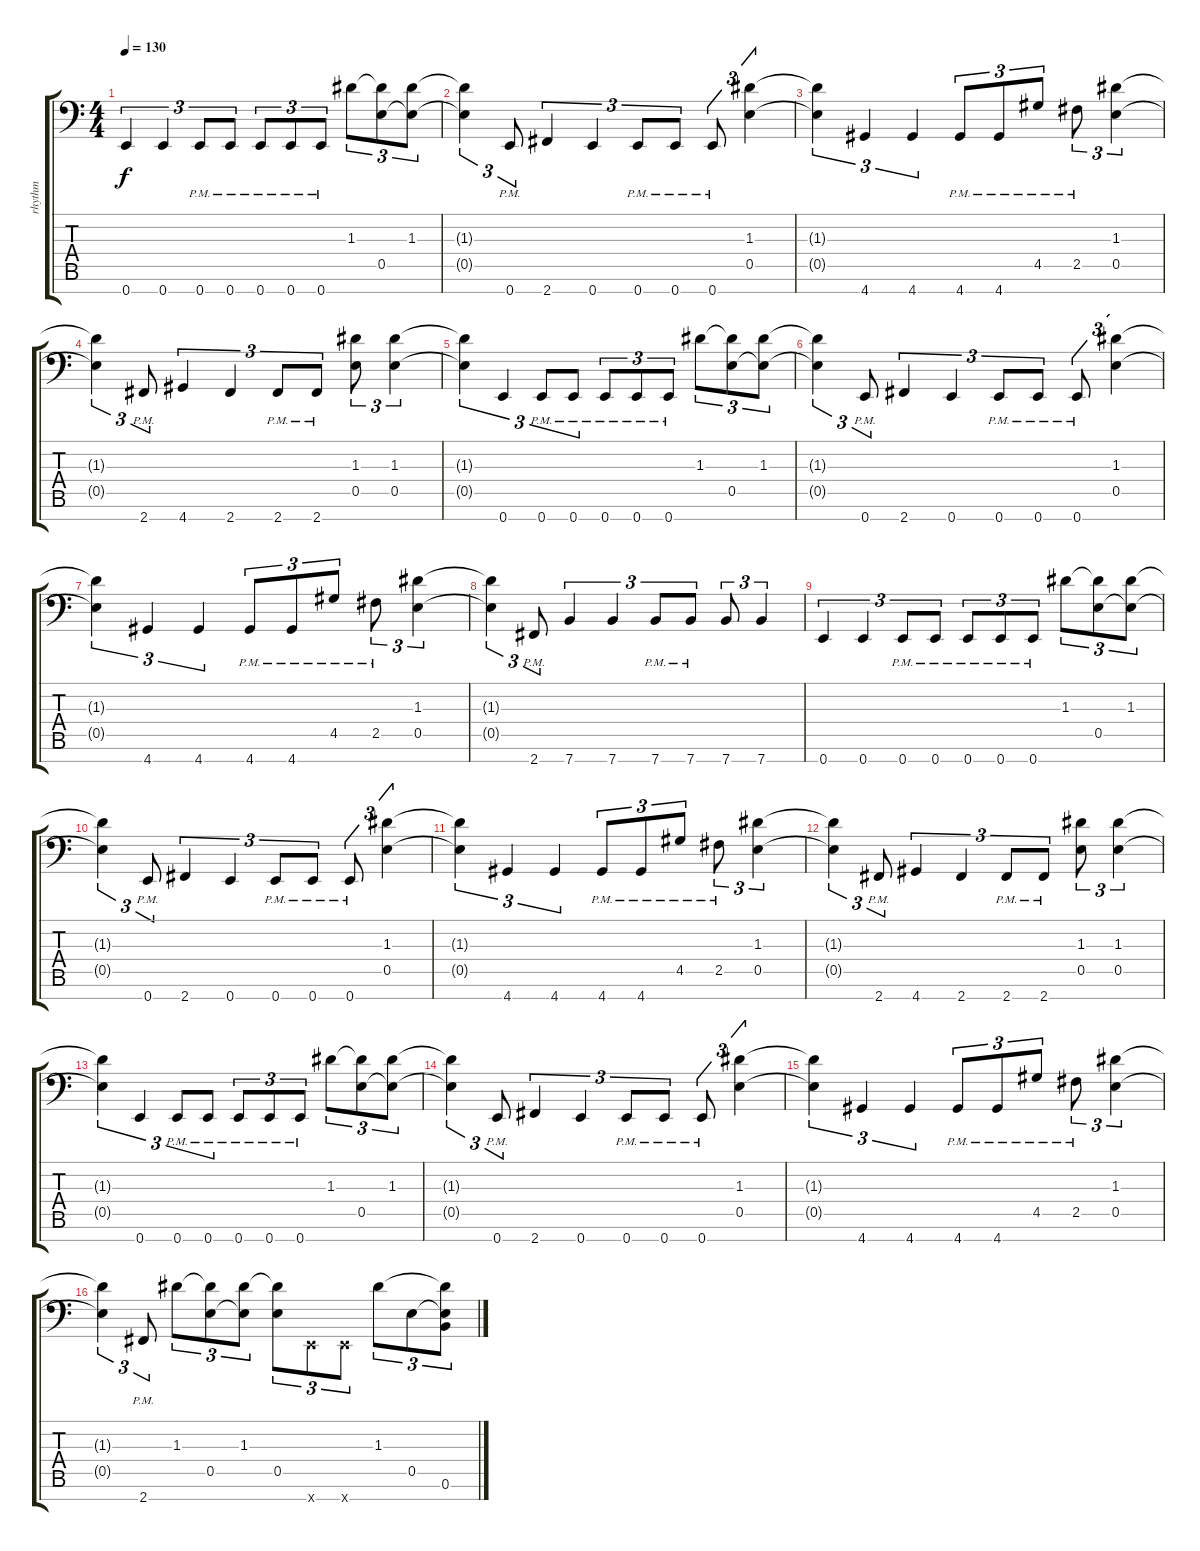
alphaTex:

\track ("rhythm" "rhythm") {instrument distortionguitar}
\staff {score tabs}
\tuning (B3 Gb3 D3 A2 E2 B1 E1) {hide}
\ts (4 4)
\tempo 130
\clef f4
\ks c
0.7.4{tu (3 2) dy f} 0.7.4{tu (3 2)} 0.7{pm}.8{tu (3 2)} 0.7{pm}.8{tu (3 2)} 0.7{pm}.8{tu (3 2)} 0.7{pm}.8{tu (3 2)} 0.7{pm}.8{tu (3 2)} 1.3.8{tu (3 2)} (1.3{t} 0.5).8{tu (3 2)} (1.3 0.5{t}).8{tu (3 2)} |
(1.3{t} 0.5{t}).4{tu (3 2)} 0.7{pm}.8{tu (3 2)} 2.7.4{tu (3 2)} 0.7.4{tu (3 2)} 0.7{pm}.8{tu (3 2)} 0.7{pm}.8{tu (3 2)} 0.7{pm}.8{tu (3 2)} (1.3 0.5).4{tu (3 2)} |
(1.3{t} 0.5{t}).4{tu (3 2)} 4.7.4{tu (3 2)} 4.7.4{tu (3 2)} 4.7{pm}.8{tu (3 2)} 4.7{pm}.8{tu (3 2)} 4.5{pm}.8{tu (3 2)} 2.5{pm}.8{tu (3 2)} (1.3 0.5).4{tu (3 2)} |
(1.3{t} 0.5{t}).4{tu (3 2)} 2.7{pm}.8{tu (3 2)} 4.7.4{tu (3 2)} 2.7.4{tu (3 2)} 2.7{pm}.8{tu (3 2)} 2.7{pm}.8{tu (3 2)} (1.3 0.5).8{tu (3 2)} (1.3 0.5).4{tu (3 2)} |
(1.3{t} 0.5{t}).4{tu (3 2)} 0.7.4{tu (3 2)} 0.7{pm}.8{tu (3 2)} 0.7{pm}.8{tu (3 2)} 0.7{pm}.8{tu (3 2)} 0.7{pm}.8{tu (3 2)} 0.7{pm}.8{tu (3 2)} 1.3.8{tu (3 2)} (1.3{t} 0.5).8{tu (3 2)} (1.3 0.5{t}).8{tu (3 2)} |
(1.3{t} 0.5{t}).4{tu (3 2)} 0.7{pm}.8{tu (3 2)} 2.7.4{tu (3 2)} 0.7.4{tu (3 2)} 0.7{pm}.8{tu (3 2)} 0.7{pm}.8{tu (3 2)} 0.7{pm}.8{tu (3 2)} (1.3 0.5).4{tu (3 2)} |
(1.3{t} 0.5{t}).4{tu (3 2)} 4.7.4{tu (3 2)} 4.7.4{tu (3 2)} 4.7{pm}.8{tu (3 2)} 4.7{pm}.8{tu (3 2)} 4.5{pm}.8{tu (3 2)} 2.5{pm}.8{tu (3 2)} (1.3 0.5).4{tu (3 2)} |
(1.3{t} 0.5{t}).4{tu (3 2)} 2.7{pm}.8{tu (3 2)} 7.7.4{tu (3 2)} 7.7.4{tu (3 2)} 7.7{pm}.8{tu (3 2)} 7.7{pm}.8{tu (3 2)} 7.7.8{tu (3 2)} 7.7.4{tu (3 2)} |
0.7.4{tu (3 2)} 0.7.4{tu (3 2)} 0.7{pm}.8{tu (3 2)} 0.7{pm}.8{tu (3 2)} 0.7{pm}.8{tu (3 2)} 0.7{pm}.8{tu (3 2)} 0.7{pm}.8{tu (3 2)} 1.3.8{tu (3 2)} (1.3{t} 0.5).8{tu (3 2)} (1.3 0.5{t}).8{tu (3 2)} |
(1.3{t} 0.5{t}).4{tu (3 2)} 0.7{pm}.8{tu (3 2)} 2.7.4{tu (3 2)} 0.7.4{tu (3 2)} 0.7{pm}.8{tu (3 2)} 0.7{pm}.8{tu (3 2)} 0.7{pm}.8{tu (3 2)} (1.3 0.5).4{tu (3 2)} |
(1.3{t} 0.5{t}).4{tu (3 2)} 4.7.4{tu (3 2)} 4.7.4{tu (3 2)} 4.7{pm}.8{tu (3 2)} 4.7{pm}.8{tu (3 2)} 4.5{pm}.8{tu (3 2)} 2.5{pm}.8{tu (3 2)} (1.3 0.5).4{tu (3 2)} |
(1.3{t} 0.5{t}).4{tu (3 2)} 2.7{pm}.8{tu (3 2)} 4.7.4{tu (3 2)} 2.7.4{tu (3 2)} 2.7{pm}.8{tu (3 2)} 2.7{pm}.8{tu (3 2)} (1.3 0.5).8{tu (3 2)} (1.3 0.5).4{tu (3 2)} |
(1.3{t} 0.5{t}).4{tu (3 2)} 0.7.4{tu (3 2)} 0.7{pm}.8{tu (3 2)} 0.7{pm}.8{tu (3 2)} 0.7{pm}.8{tu (3 2)} 0.7{pm}.8{tu (3 2)} 0.7{pm}.8{tu (3 2)} 1.3.8{tu (3 2)} (1.3{t} 0.5).8{tu (3 2)} (1.3 0.5{t}).8{tu (3 2)} |
(1.3{t} 0.5{t}).4{tu (3 2)} 0.7{pm}.8{tu (3 2)} 2.7.4{tu (3 2)} 0.7.4{tu (3 2)} 0.7{pm}.8{tu (3 2)} 0.7{pm}.8{tu (3 2)} 0.7{pm}.8{tu (3 2)} (1.3 0.5).4{tu (3 2)} |
(1.3{t} 0.5{t}).4{tu (3 2)} 4.7.4{tu (3 2)} 4.7.4{tu (3 2)} 4.7{pm}.8{tu (3 2)} 4.7{pm}.8{tu (3 2)} 4.5{pm}.8{tu (3 2)} 2.5{pm}.8{tu (3 2)} (1.3 0.5).4{tu (3 2)} |
(1.3{t} 0.5{t}).4{tu (3 2)} 2.7{pm}.8{tu (3 2)} 1.3.8{tu (3 2)} (1.3{t} 0.5).8{tu (3 2)} (1.3 0.5{t}).8{tu (3 2)} (1.3{t} 0.5).8{tu (3 2)} 0.7{x}.8{tu (3 2)} 0.7{x}.8{tu (3 2)} 1.3.8{tu (3 2)} 0.5.8{tu (3 2)} (1.3{t} 0.5{t} 0.6).8{tu (3 2)}
